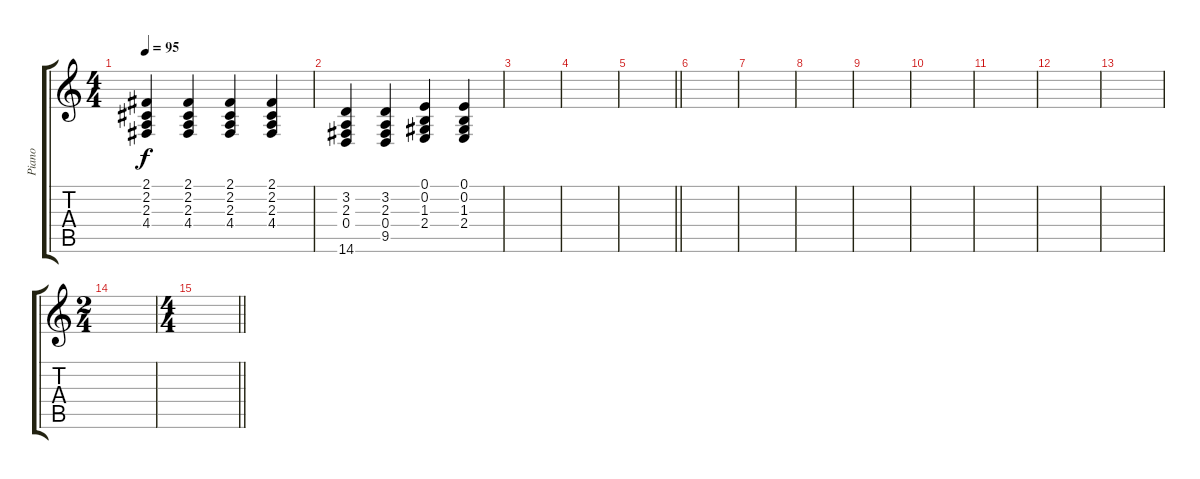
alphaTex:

\track ("Piano" "Piano") {instrument acousticgrandpiano}
\staff {score tabs}
\tuning (E4 B3 G3 D3 A2 E2) {hide}
\ts (4 4)
\tempo 95
\clef g2
\ks c
(2.1 2.2 2.3 4.4).4{dy f} (2.1 2.2 2.3 4.4).4 (2.1 2.2 2.3 4.4).4 (2.1 2.2 2.3 4.4).4 |
(3.2 2.3 0.4 14.6).4 (3.2 2.3 0.4 9.5).4 (0.1 0.2 1.3 2.4).4 (0.1 0.2 1.3 2.4).4 |
|
|
\barLineRight lightlight
|
|
|
|
|
|
|
|
|
\ts (2 4)
|
\ts (4 4)
\barLineRight lightlight
